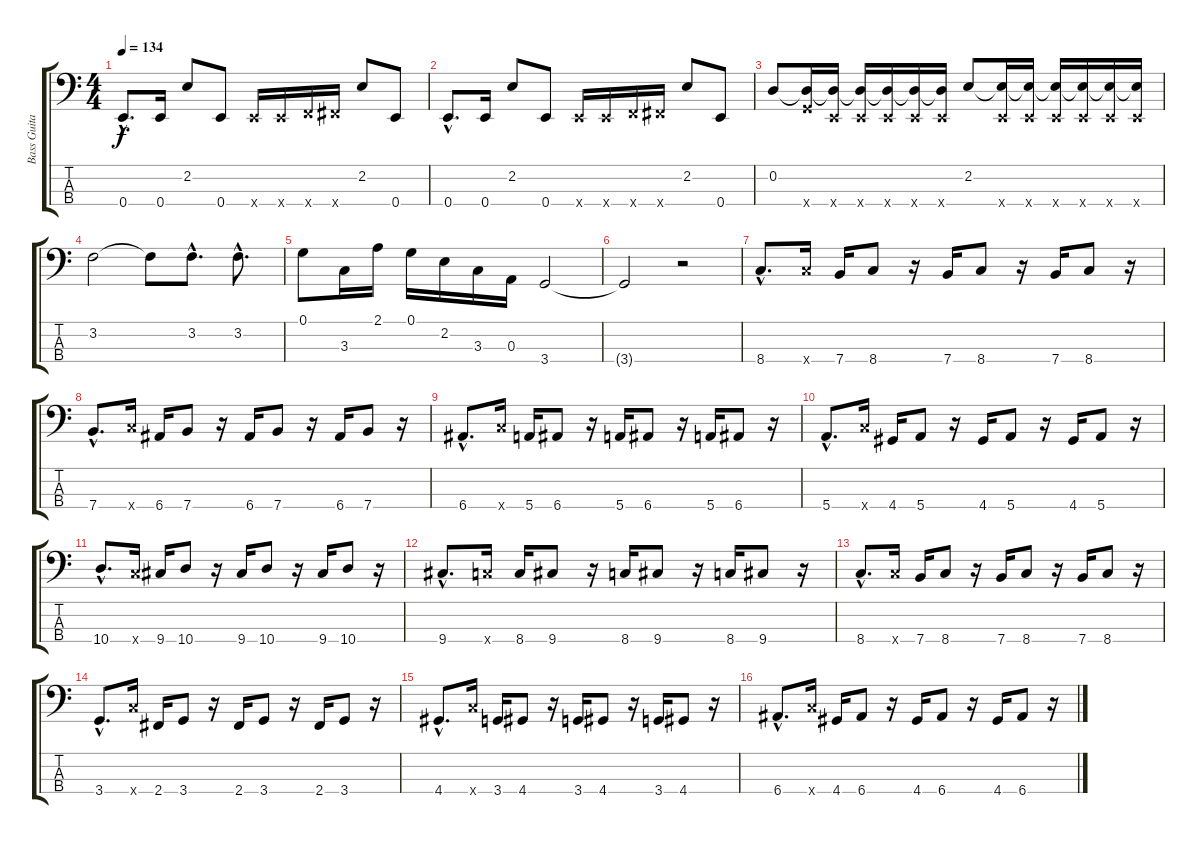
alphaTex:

\track ("Bass Guitar" "Bass Guita") {instrument electricbassfinger}
\staff {score tabs}
\tuning (G2 D2 A1 E1) {hide}
\ts (4 4)
\tempo 134
\clef f4
\ks c
0.4{hac}.8{d dy f} 0.4.16 2.2.8 0.4.8 0.4{x}.16 0.4{x}.16 1.4{x}.16 2.4{x}.16 2.2.8 0.4.8 |
0.4{hac}.8{d} 0.4.16 2.2.8 0.4.8 0.4{x}.16 0.4{x}.16 1.4{x}.16 2.4{x}.16 2.2.8 0.4.8 |
0.2.8 (0.2{t} 3.4{x}).16 (0.2{t} 0.4{x}).16 (0.2{t} 0.4{x}).16 (0.2{t} 0.4{x}).16 (0.2{t} 0.4{x}).16 (0.2{t} 0.4{x}).16 2.2.8 (2.2{t} 0.4{x}).16 (2.2{t} 0.4{x}).16 (2.2{t} 0.4{x}).16 (2.2{t} 0.4{x}).16 (2.2{t} 0.4{x}).16 (2.2{t} 0.4{x}).16 |
3.2.2 3.2{t}.8 3.2{hac}.8{d} 3.2{hac}.8{d} |
0.1.8 3.3.16 2.1.16 0.1.16 2.2.16 3.3.16 0.3.16 3.4.2 |
3.4{t}.2 r.2 |
8.4{hac}.8{d} 8.4{x}.16 7.4.16 8.4.8 r.16 7.4.16 8.4.8 r.16 7.4.16 8.4.8 r.16 |
7.4{hac}.8{d} 8.4{x}.16 6.4.16 7.4.8 r.16 6.4.16 7.4.8 r.16 6.4.16 7.4.8 r.16 |
6.4{hac}.8{d} 8.4{x}.16 5.4.16 6.4.8 r.16 5.4.16 6.4.8 r.16 5.4.16 6.4.8 r.16 |
5.4{hac}.8{d} 8.4{x}.16 4.4.16 5.4.8 r.16 4.4.16 5.4.8 r.16 4.4.16 5.4.8 r.16 |
10.4{hac}.8{d} 8.4{x}.16 9.4.16 10.4.8 r.16 9.4.16 10.4.8 r.16 9.4.16 10.4.8 r.16 |
9.4{hac}.8{d} 8.4{x}.16 8.4.16 9.4.8 r.16 8.4.16 9.4.8 r.16 8.4.16 9.4.8 r.16 |
8.4{hac}.8{d} 8.4{x}.16 7.4.16 8.4.8 r.16 7.4.16 8.4.8 r.16 7.4.16 8.4.8 r.16 |
3.4{hac}.8{d} 8.4{x}.16 2.4.16 3.4.8 r.16 2.4.16 3.4.8 r.16 2.4.16 3.4.8 r.16 |
4.4{hac}.8{d} 8.4{x}.16 3.4.16 4.4.8 r.16 3.4.16 4.4.8 r.16 3.4.16 4.4.8 r.16 |
6.4{hac}.8{d} 8.4{x}.16 4.4.16 6.4.8 r.16 4.4.16 6.4.8 r.16 4.4.16 6.4.8 r.16
